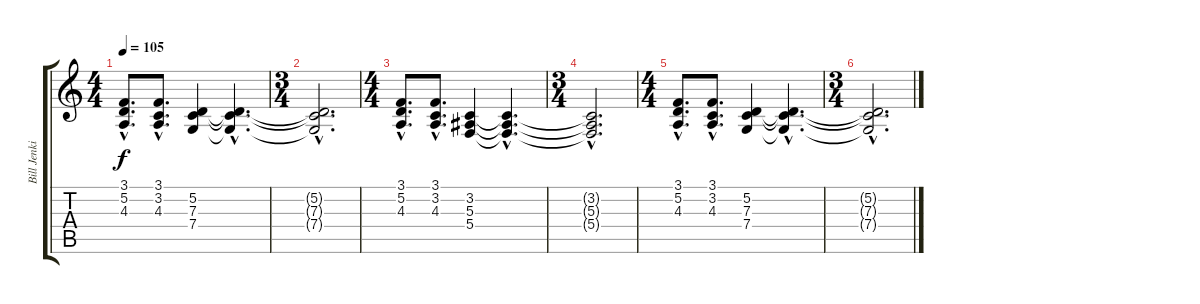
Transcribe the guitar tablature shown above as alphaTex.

\track ("Bill Jenkins [Piano]" "Bill Jenki") {instrument brightacousticpiano}
\staff {score tabs}
\tuning (D4 A3 F3 C3 G2 D2) {hide}
\ts (4 4)
\tempo 105
\clef g2
\ks c
(3.1{hac} 5.2{hac} 4.3{hac}).8{d dy f} (3.1{hac} 3.2{hac} 4.3{hac}).8{d} (5.2 7.3 7.4).4 (5.2{hac t} 7.3{hac t} 7.4{hac t}).4{d} |
\ts (3 4)
(5.2{hac t} 7.3{hac t} 7.4{hac t}).2{d} |
\ts (4 4)
(3.1{hac} 5.2{hac} 4.3{hac}).8{d} (3.1{hac} 3.2{hac} 4.3{hac}).8{d} (3.2 5.3 5.4).4 (3.2{hac t} 5.3{hac t} 5.4{hac t}).4{d} |
\ts (3 4)
(3.2{hac t} 5.3{hac t} 5.4{hac t}).2{d} |
\ts (4 4)
(3.1{hac} 5.2{hac} 4.3{hac}).8{d} (3.1{hac} 3.2{hac} 4.3{hac}).8{d} (5.2 7.3 7.4).4 (5.2{hac t} 7.3{hac t} 7.4{hac t}).4{d} |
\ts (3 4)
(5.2{hac t} 7.3{hac t} 7.4{hac t}).2{d}
